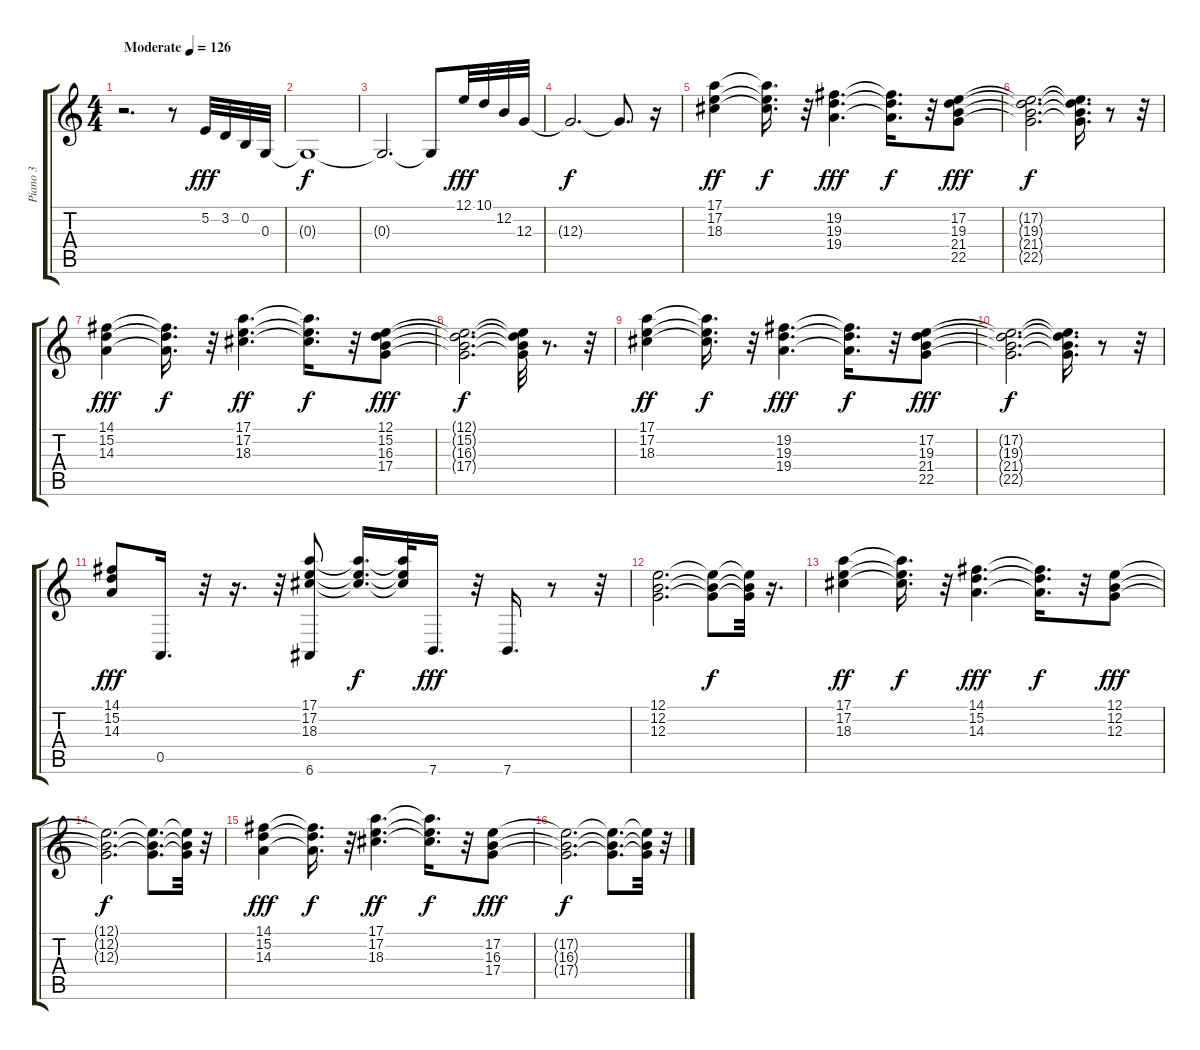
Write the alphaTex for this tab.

\track ("Piano 3" "Piano 3") {instrument electricgrandpiano}
\staff {score tabs}
\tuning (E4 B3 G3 D3 A2 E2) {hide}
\ts (4 4)
\tempo (126 "Moderate")
\clef g2
\ks c
r.2{d dy fff instrument electricgrandpiano} r.8 5.2.32 3.2.32 0.2.32 0.3.32 |
0.3{t}.1{dy f} |
0.3{t}.2{d} 0.3{t}.8 12.1.32{dy fff} 10.1.32 12.2.32 12.3.32 |
12.3{t}.2{d dy f} 12.3{t}.8{d} r.16 |
(17.1 17.2 18.3).4{dy ff} (17.1{t} 17.2{t} 18.3{t}).16{d dy f} r.32 (19.2 19.3 19.4).4{d dy fff} (19.2{t} 19.3{t} 19.4{t}).16{d dy f} r.32 (17.2 19.3 21.4 22.5).8{dy fff} |
(17.2{t} 19.3{t} 21.4{t} 22.5{t}).2{d dy f} (17.2{t} 19.3{t} 21.4{t} 22.5{t}).16{d} r.8 r.32 |
(14.1 15.2 14.3).4{dy fff} (14.1{t} 15.2{t} 14.3{t}).16{d dy f} r.32 (17.1 17.2 18.3).4{d dy ff} (17.1{t} 17.2{t} 18.3{t}).16{d dy f} r.32 (12.1 15.2 16.3 17.4).8{dy fff} |
(12.1{t} 15.2{t} 16.3{t} 17.4{t}).2{d dy f} (12.1{t} 15.2{t} 16.3{t} 17.4{t}).32 r.8{d} r.32 |
(17.1 17.2 18.3).4{dy ff} (17.1{t} 17.2{t} 18.3{t}).16{d dy f} r.32 (19.2 19.3 19.4).4{d dy fff} (19.2{t} 19.3{t} 19.4{t}).16{d dy f} r.32 (17.2 19.3 21.4 22.5).8{dy fff} |
(17.2{t} 19.3{t} 21.4{t} 22.5{t}).2{d dy f} (17.2{t} 19.3{t} 21.4{t} 22.5{t}).16{d} r.8 r.32 |
(14.1 15.2 14.3).8{dy fff} 0.5.16{d} r.32 r.16{d} r.32 (17.1 17.2 18.3 6.6).8 (17.1{t} 17.2{t} 18.3{t}).16{d dy f} (17.1{t} 17.2{t} 18.3{t}).32 7.6.16{d dy fff} r.32 7.6.16{d} r.8 r.32 |
(12.1 12.2 12.3).2{d} (12.1{t} 12.2{t} 12.3{t}).8{dy f} (12.1{t} 12.2{t} 12.3{t}).32 r.16{d} |
(17.1 17.2 18.3).4{dy ff} (17.1{t} 17.2{t} 18.3{t}).16{d dy f} r.32 (14.1 15.2 14.3).4{d dy fff} (14.1{t} 15.2{t} 14.3{t}).16{d dy f} r.32 (12.1 12.2 12.3).8{dy fff} |
(12.1{t} 12.2{t} 12.3{t}).2{d dy f} (12.1{t} 12.2{t} 12.3{t}).8{d} (12.1{t} 12.2{t} 12.3{t}).32 r.32 |
(14.1 15.2 14.3).4{dy fff} (14.1{t} 15.2{t} 14.3{t}).16{d dy f} r.32 (17.1 17.2 18.3).4{d dy ff} (17.1{t} 17.2{t} 18.3{t}).16{d dy f} r.32 (17.2 16.3 17.4).8{dy fff} |
(17.2{t} 16.3{t} 17.4{t}).2{d dy f} (17.2{t} 16.3{t} 17.4{t}).8{d} (17.2{t} 16.3{t} 17.4{t}).32 r.32
